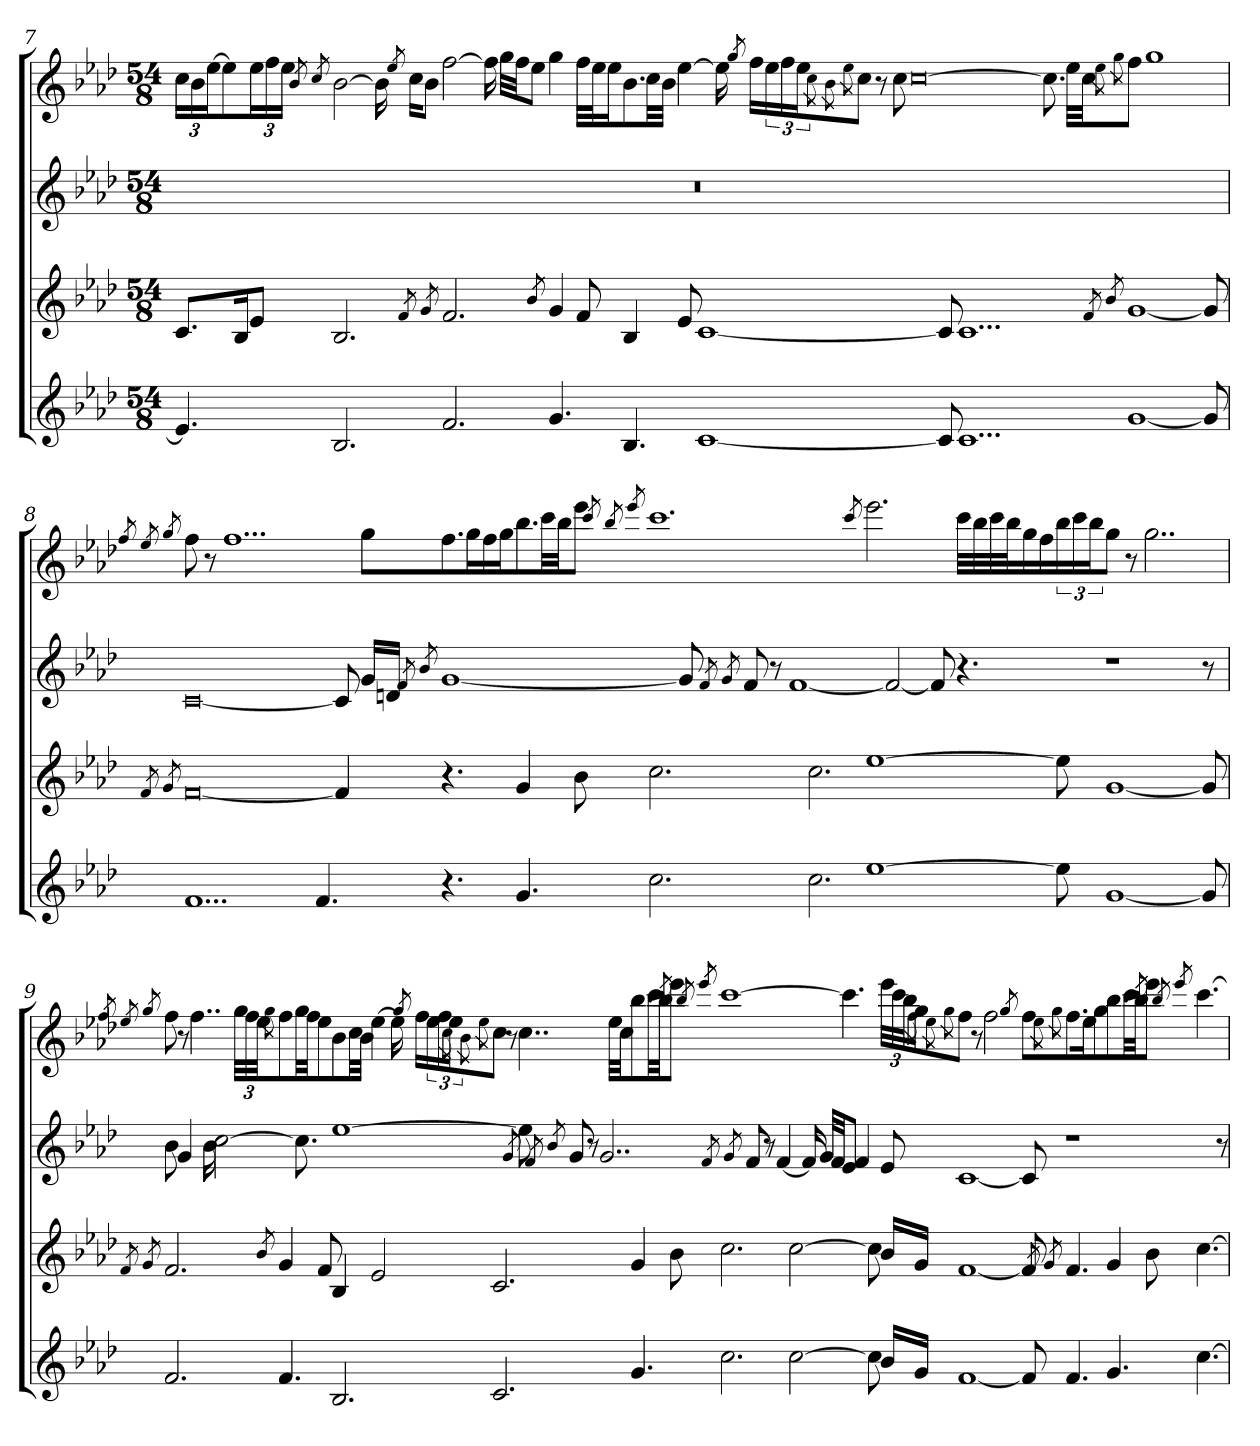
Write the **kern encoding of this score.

**kern	**kern	**kern	**kern
*part4	*part3	*part2	*part1
*staff4	*staff3	*staff2	*staff1
*clefG2	*clefG2	*clefG2	*clefG2
*k[b-e-a-d-]	*k[b-e-a-d-]	*k[b-e-a-d-]	*k[b-e-a-d-]
*M54/8	*M54/8	*M54/8	*M54/8
=7	=7	=7	=7
4.e-]	8.c/L	4%27r	24cc\LL
.	.	.	24b-\
.	.	.	[24ee-\J
.	.	.	8ee-\]
.	16B-/K	.	.
.	8e-/J	.	24ee-\L
.	.	.	24ff\
.	.	.	24ee-\JJ
.	.	.	8qb-
.	.	.	8qcc
2.B-	2.B-	.	[2b-
.	.	.	16b-]
.	.	.	8qee-
.	.	.	16cc\KL
.	.	.	8b-\J
.	8qf	.	.
.	8qg	.	.
2.f	2.f	.	[2ff
.	.	.	16ff]
.	.	.	32gg\LLL
.	.	.	32ff\JJ
.	.	.	8ee-\J
.	8qb-	.	.
4.g	4g	.	4gg
.	8f	.	32ff\LLL
.	.	.	32ee-\J
.	.	.	16ee-\J
4.B-	4B-	.	8.b-\
.	.	.	32cc\LL
.	.	.	32b-\JJJ
.	8e-	.	[4ee-
[1c	[1c	.	.
.	.	.	16ee-]
.	.	.	8qgg
.	.	.	16ff\LL
.	.	.	24ee-\
.	.	.	24ff\
.	.	.	24ee-\J
.	.	.	8qcc\
.	.	.	8qb-\
.	.	.	8qee-\
.	.	.	8cc\J
.	.	.	8r
.	.	.	8cc
.	.	.	[0cc
8c]	8c]	.	.
1...c	1...c	.	.
.	.	.	8.cc]
.	.	.	32ee-\LLL
.	.	.	32cc\JJ
.	8qf	.	8qee-\
.	8qb-	.	8qgg\
[1g	[1g	.	8ff\J
.	.	.	1gg
8g]	8g]	.	.
=8	=8	=8	=8
.	.	.	8qff
.	8qf	.	8qee-
.	8qg	.	8qgg
1...f	[0f	[0c	8ff
.	.	.	8r
.	.	.	1...ff
4.f	.	.	.
.	4f]	8c]	.
.	.	16g/LL	8gg\L
.	.	16dn/JJ	.
.	.	8qf	.
.	.	8qb-	.
4.r	4.r	[1g	8.ff\
.	.	.	16gg\L
.	.	.	16ff\
.	.	.	16gg\J
4.g	4g	.	8.bb-\
.	.	.	32ccc\LL
.	.	.	32bb-\JJ
.	8b-	.	8eee-\J
.	.	.	8qccc
.	.	.	8qbb-
.	.	.	8qeee-
2.cc	2.cc	.	1.ccc
.	.	8g]	.
.	.	8qf	.
.	.	8qg	.
.	.	8f	.
.	.	8r	.
.	.	[1f	.
2.cc	2.cc	.	.
.	.	.	8qccc
[1ee-	[1ee-	.	2.eee-
.	.	2f_	.
.	.	8f]	.
.	.	4.r	32ccc\LLL
.	.	.	32bb-\
.	.	.	32ccc\
.	.	.	32bb-\J
.	.	.	16gg\
.	.	.	16ff\
8ee-]	8ee-]	.	24bb-\
.	.	.	24ccc\
.	.	.	24bb-\J
[1g	[1g	1r	8gg\J
.	.	.	8r
.	.	.	2..gg
8g]	8g]	8r	.
=9	=9	=9	=9
.	.	.	8qff
.	8qf	.	8qee-
.	8qg	.	8qgg
2.f	2.f	8b-	8ff
.	.	4g	8r
.	.	.	4..ff
.	.	16b-	.
.	.	[2cc	.
.	.	.	48gg\LLL
.	.	.	48ff\
.	.	.	48ee-\JJ
.	8qb-	.	8qgg\
4.f	4g	.	8.ff\
.	.	8.cc]	32gg\LL
.	.	.	32ff\JJ
.	8f	.	8ee-\
2.B-	4B-	[1ee-	8.b-\
.	.	.	32cc\LL
.	.	.	32b-\JJJ
.	2e-	.	[4ee-
.	.	.	16ee-]
.	.	.	8qgg
.	.	.	16ff\LL
.	.	.	24ee-\
.	.	.	24ff\
.	.	.	24ee-\J
.	.	.	8qcc\
.	.	.	8qb-\
.	.	.	8qee-\
2.c	2.c	.	8cc\J
.	.	.	8r
.	.	8ee-]	4..cc
.	.	8qg	.
.	.	8qf	.
.	.	8qb-	.
.	.	8g	.
.	.	8r	.
.	.	2..g	.
.	.	.	32ee-\LLL
.	.	.	32cc\JJ
4.g	4g	.	8.bb-\
.	.	.	32ccc\LL
.	.	.	32bb-\JJ
.	8b-	.	8eee-\J
.	.	.	8qccc
.	.	.	8qbb-
.	.	.	8qeee-
2.cc	2.cc	.	[1ccc
.	.	8qf	.
.	.	8qg	.
.	.	8f	.
.	.	8r	.
.	.	[4f	.
[2cc	[2cc	.	.
.	.	16f]	.
.	.	32g/LLL	.
.	.	32f/JJ	.
.	.	8e-/J	4.ccc]
.	.	4f	.
8cc]	8cc]	.	.
16b-/LL	16b-/LL	8e-	48eee-\LLL
.	.	.	48ccc\
.	.	.	48bb-\J
16g/JJ	16g/JJ	.	16gg\J
.	.	.	8qff\
.	.	.	8qee-\
.	.	.	8qgg\
[1f	[1f	[1c	8ff\J
.	.	.	8r
.	.	.	2.ff
.	.	.	8qgg
8f]	8f]	8c]	8ff\L
.	8qf	.	8qee-\
.	8qg	.	8qgg\
4.f	4.f	1r	8.ff\
.	.	.	16ee-\K
.	.	.	8gg\
4.g	4g	.	8.bb-\
.	.	.	32ccc\LL
.	.	.	32bb-\JJ
.	8b-	.	8eee-\J
.	.	.	8qccc
.	.	.	8qbb-
.	.	.	8qeee-
[4.cc	[4.cc	.	[4.ccc
.	.	8r	.
=	=	=	=
*-	*-	*-	*-
